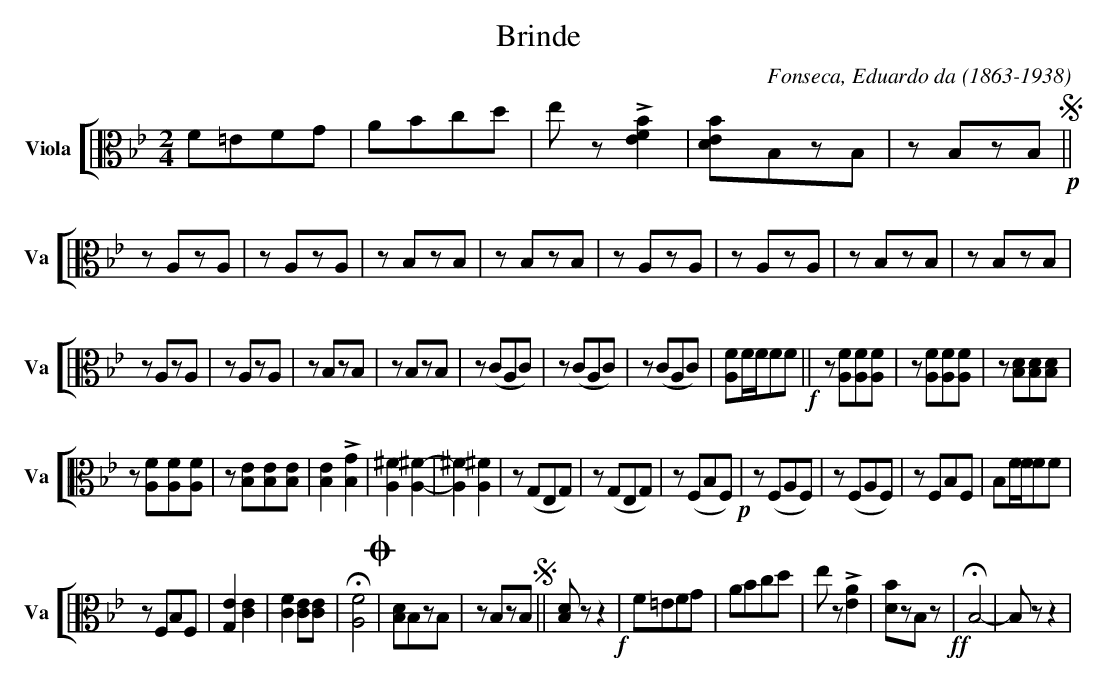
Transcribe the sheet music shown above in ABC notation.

X:1
T:Brinde
C:Fonseca, Eduardo da (1863-1938)
M:2/4
L:1/4
K:Bb
V: 4 clef=alto name="Viola" sname="Va"
%%staves [ 4 ]
F/=E/F/G/|A/B/c/d/|e/z/!>![BFE]|[BED/]B,/z/B,/|z/B,/z/B,/!p!!segno!||z/A,/z/A,/|z/A,/z/A,/|z/B,/z/B,/|z/B,/z/B,/|z/A,/z/A,/|z/A,/z/A,/|z/B,/z/B,/|z/B,/z/B,/ |
z/A,/z/A,/|z/A,/z/A,/|z/B,/z/B,/|z/B,/z/B,/|z/(C/A,/C/)|z/(C/A,/C/)|z/(C/A,/C/)|[FA,/]F//F//F/F/!f!||z/[FA,/][FA,/][FA,/]|z/[FA,/][FA,/][FA,/]|z/[DB,/][DB,/][DB,/]|
z/[FA,/][FA,/][FA,/]|z/[EB,/][EB,/][EB,/]|[EB,]!>![GB,]|[^FA,][^FA,]-|[^FA,][^FA,]|z/(G,/E,/G,/)|z/(G,/E,/G,/)|z/(F,/B,/F,/)!p!|z/(F,/A,/F,/)|z/(F,/A,/F,/)|z/F,/B,/F,/|B,/F//F//F/F/ |
z/F,/B,/F,/|[EG,][EC]|[FC][EC/][EC/]|!fermata![F2A,2]!coda!|[D/B,/]B,/z/B,/|z/B,/z/B,/!segno!||[D/B,/]z/z!f!|F/=E/F/G/|A/B/c/d/|e/z/!>![AE]|[B/D/]z/B,/z/!ff!|!fermata!B,2-|B,/z/z |
